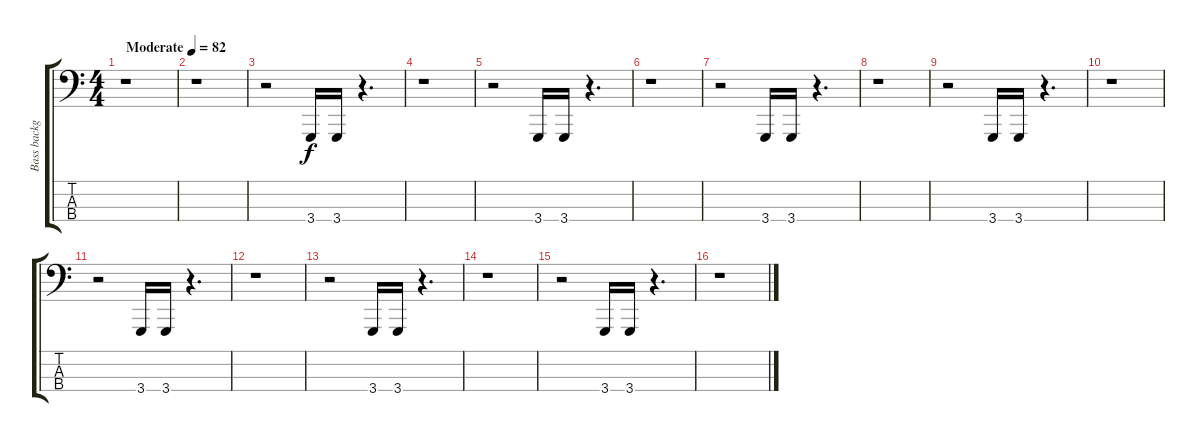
\track ("Bass background" "Bass backg") {instrument lead2sawtooth}
\staff {score tabs}
\tuning (G2 D2 A1 E1) {hide}
\ts (4 4)
\tempo (82 "Moderate")
\clef f4
\ks c
r.1{dy f instrument lead2sawtooth} |
r.1 |
r.2 3.4.16 3.4.16 r.4{d} |
r.1 |
r.2 3.4.16 3.4.16 r.4{d} |
r.1 |
r.2 3.4.16 3.4.16 r.4{d} |
r.1 |
r.2 3.4.16 3.4.16 r.4{d} |
r.1 |
r.2 3.4.16 3.4.16 r.4{d} |
r.1 |
r.2 3.4.16 3.4.16 r.4{d} |
r.1 |
r.2 3.4.16 3.4.16 r.4{d} |
r.1
